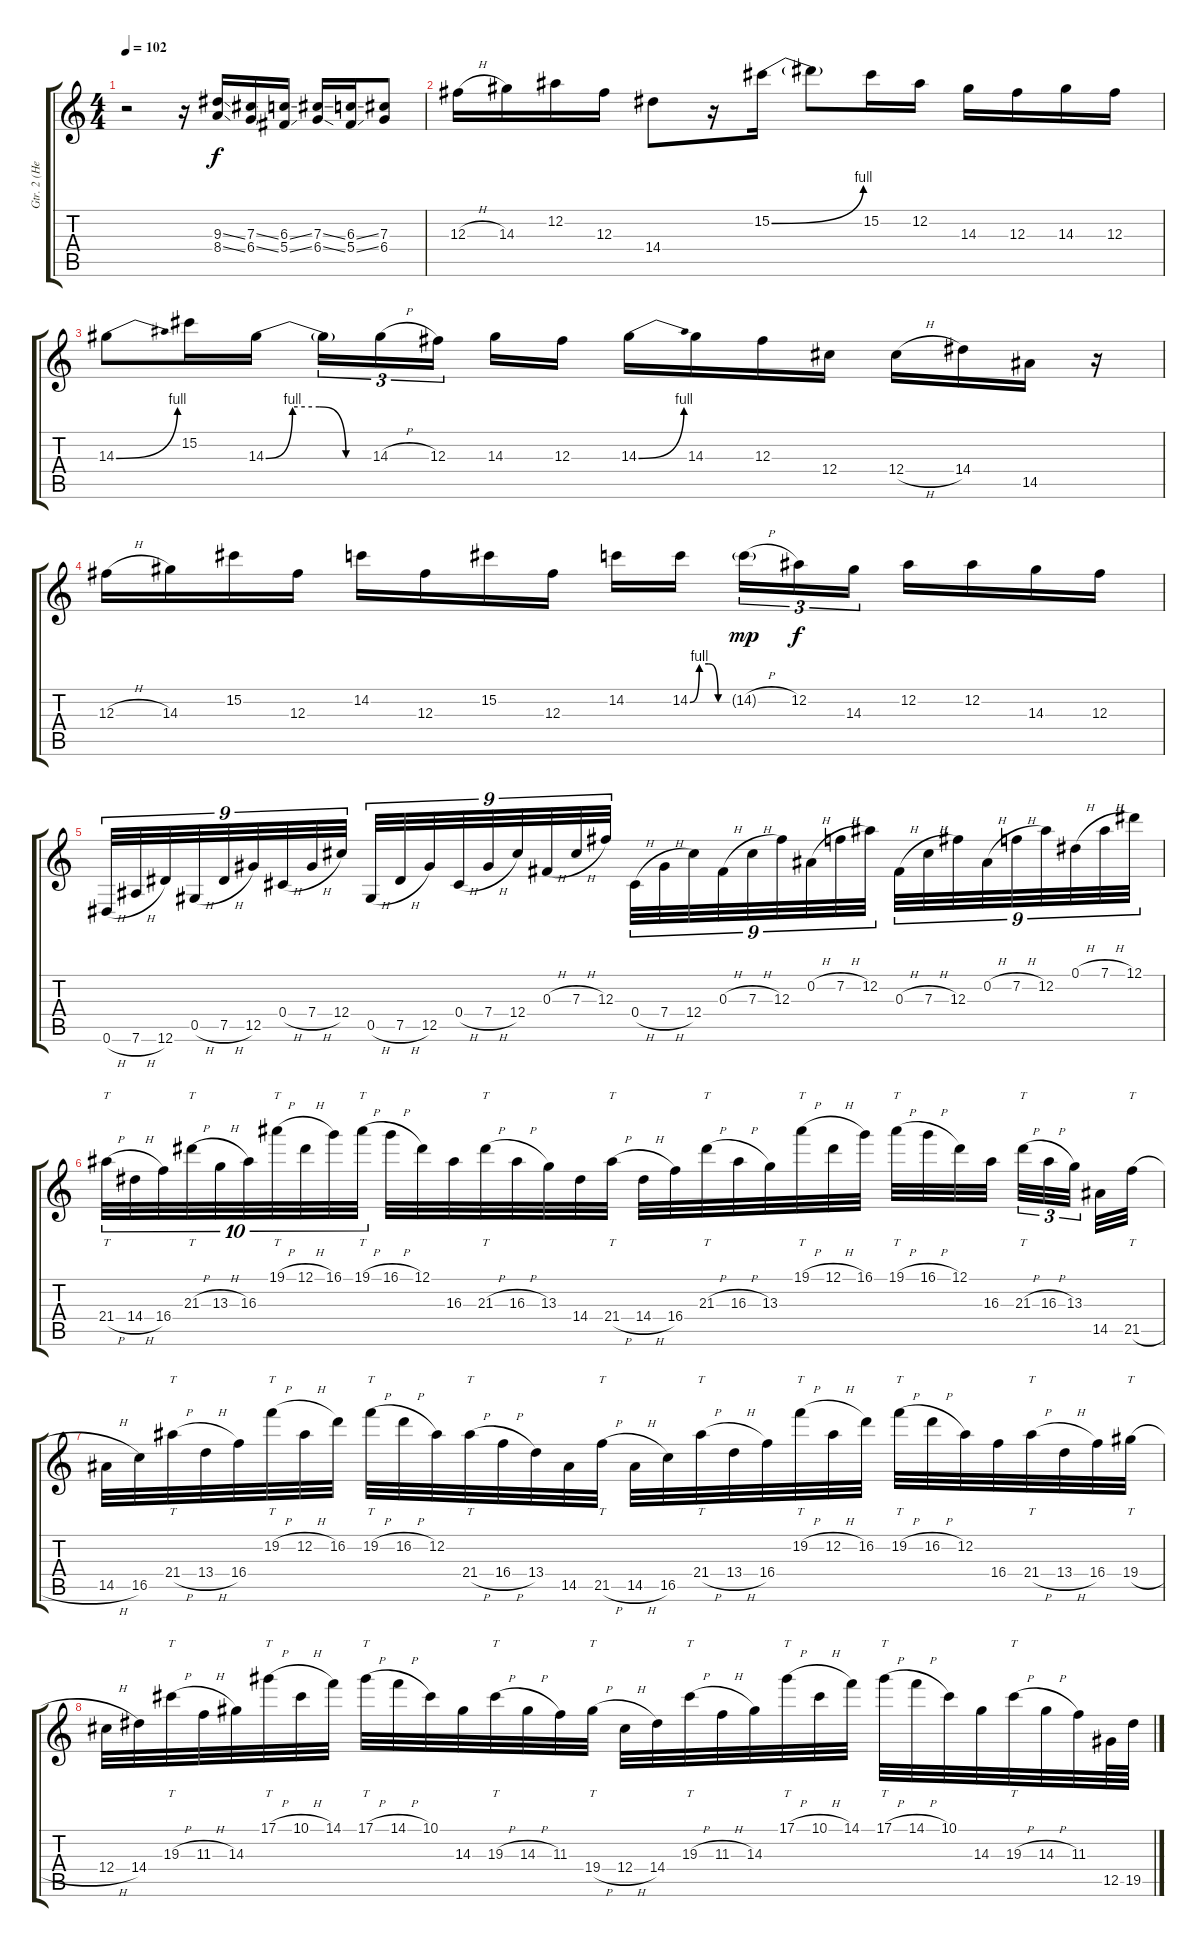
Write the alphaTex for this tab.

\track ("Gtr. 2 (He-Man)" "Gtr. 2 (He") {instrument distortionguitar}
\staff {score tabs}
\tuning (Eb4 Bb3 Gb3 Db3 Ab2 Eb2) {hide}
\ts (4 4)
\tempo 102
\clef g2
\ks c
r.2{dy f} r.16 (9.3{ss} 8.4{ss}).16 (7.3{ss} 6.4{ss}).16 (6.3{ss} 5.4{ss}).16 (7.3{ss} 6.4{ss}).16 (6.3{ss} 5.4{ss}).16 (7.3 6.4).8 |
12.3{h}.16 14.3.16 12.2.16 12.3.16 14.4.8 r.16 15.2{be (bend 0 0 60 4)}.16 15.2{t}.8 15.2.16 12.2.16 14.3.16 12.3.16 14.3.16 12.3.16 |
14.3{be (bend 0 0 60 4)}.8 15.2.16 14.3{be (custom 0 0 15 4 30 4 45 0 60 0)}.16 14.3{t}.16{tu (3 2)} 14.3{h}.16{tu (3 2)} 12.3.16{tu (3 2)} 14.3.16 12.3.16 14.3{be (bend 0 0 60 4)}.16 14.3.16 12.3.16 12.4.16 12.4{h}.16 14.4.16 14.5.16 r.16 |
12.3{h}.16 14.3.16 15.2.16 12.3.16 14.2.16 12.3.16 15.2.16 12.3.16 14.2.16 14.2{be (custom 0 0 15 4 30 4 45 0 60 0)}.16 14.2{h g}.16{tu (3 2) dy mp} 12.2.16{tu (3 2) dy f} 14.3.16{tu (3 2)} 12.2.16 12.2.16 14.3.16 12.3.16 |
0.6{h}.32{tu (9 8)} 7.6{h}.32{tu (9 8)} 12.6.32{tu (9 8)} 0.5{h}.32{tu (9 8)} 7.5{h}.32{tu (9 8)} 12.5.32{tu (9 8)} 0.4{h}.32{tu (9 8)} 7.4{h}.32{tu (9 8)} 12.4.32{tu (9 8)} 0.5{h}.32{tu (9 8)} 7.5{h}.32{tu (9 8)} 12.5.32{tu (9 8)} 0.4{h}.32{tu (9 8)} 7.4{h}.32{tu (9 8)} 12.4.32{tu (9 8)} 0.3{h}.32{tu (9 8)} 7.3{h}.32{tu (9 8)} 12.3.32{tu (9 8)} 0.4{h}.32{tu (9 8)} 7.4{h}.32{tu (9 8)} 12.4.32{tu (9 8)} 0.3{h}.32{tu (9 8)} 7.3{h}.32{tu (9 8)} 12.3.32{tu (9 8)} 0.2{h}.32{tu (9 8)} 7.2{h}.32{tu (9 8)} 12.2.32{tu (9 8)} 0.3{h}.32{tu (9 8)} 7.3{h}.32{tu (9 8)} 12.3.32{tu (9 8)} 0.2{h}.32{tu (9 8)} 7.2{h}.32{tu (9 8)} 12.2.32{tu (9 8)} 0.1{h}.32{tu (9 8)} 7.1{h}.32{tu (9 8)} 12.1.32{tu (9 8)} |
21.4{h}.32{tt tu (10 8)} 14.4{h}.32{tu (10 8)} 16.4.32{tu (10 8)} 21.3{h}.32{tt tu (10 8)} 13.3{h}.32{tu (10 8)} 16.3.32{tu (10 8)} 19.1{h}.32{tt tu (10 8)} 12.1{h}.32{tu (10 8)} 16.1.32{tu (10 8)} 19.1{h}.32{tt tu (10 8)} 16.1{h}.32 12.1.32 16.3.32 21.3{h}.32{tt} 16.3{h}.32 13.3.32 14.4.32 21.4{h}.32{tt} 14.4{h}.32 16.4.32 21.3{h}.32{tt} 16.3{h}.32 13.3.32 19.1{h}.32{tt} 12.1{h}.32 16.1.32 19.1{h}.32{tt} 16.1{h}.32 12.1.32 16.3.32 21.3{h}.32{tt tu (3 2)} 16.3{h}.32{tu (3 2)} 13.3.32{tu (3 2)} 14.5.32 21.5{h}.32{tt} |
14.5{h}.32 16.5.32 21.4{h}.32{tt} 13.4{h}.32 16.4.32 19.2{h}.32{tt} 12.2{h}.32 16.2.32 19.2{h}.32{tt} 16.2{h}.32 12.2.32 21.4{h}.32{tt} 16.4{h}.32 13.4.32 14.5.32 21.5{h}.32{tt} 14.5{h}.32 16.5.32 21.4{h}.32{tt} 13.4{h}.32 16.4.32 19.2{h}.32{tt} 12.2{h}.32 16.2.32 19.2{h}.32{tt} 16.2{h}.32 12.2.32 16.4.32 21.4{h}.32{tt} 13.4{h}.32 16.4.32 19.4{h}.32{tt} |
12.4{h}.32 14.4.32 19.3{h}.32{tt} 11.3{h}.32 14.3.32 17.1{h}.32{tt} 10.1{h}.32 14.1.32 17.1{h}.32{tt} 14.1{h}.32 10.1.32 14.3.32 19.3{h}.32{tt} 14.3{h}.32 11.3.32 19.4{h}.32{tt} 12.4{h}.32 14.4.32 19.3{h}.32{tt} 11.3{h}.32 14.3.32 17.1{h}.32{tt} 10.1{h}.32 14.1.32 17.1{h}.32{tt} 14.1{h}.32 10.1.32 14.3.32 19.3{h}.32{tt} 14.3{h}.32 11.3.32 12.5.64 19.5{h}.64
